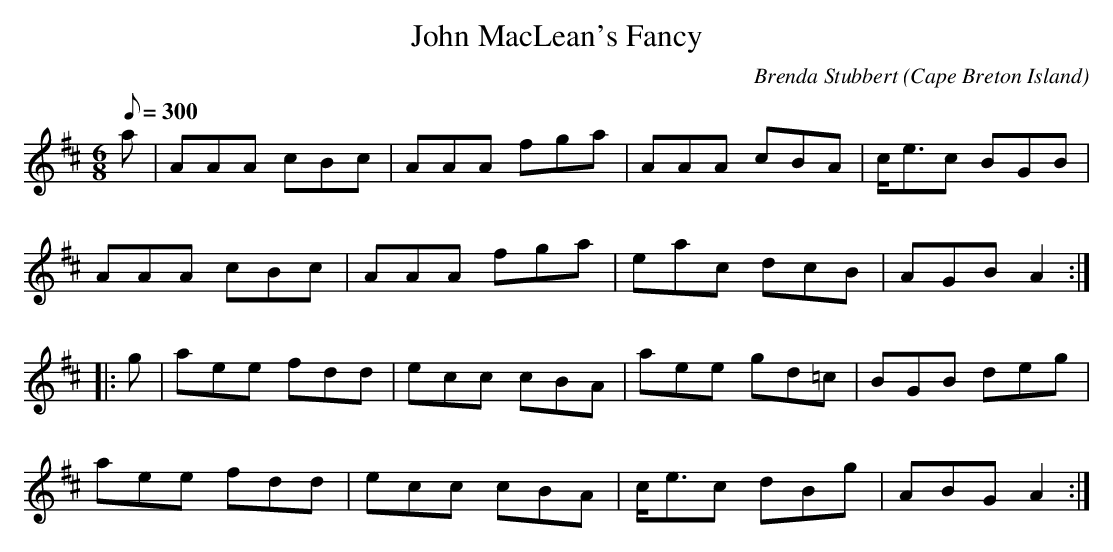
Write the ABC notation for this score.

X:1
T:John MacLean's Fancy
C:Brenda Stubbert
O:Cape Breton Island
L:1/8
Q:300
M:6/8
K:Amix
a|AAA cBc|AAA fga|AAA cBA|c<ec BGB|
AAA cBc|AAA fga|eac dcB|AGB A2:|
|:g|aee fdd|ecc cBA|aee gd=c|BGB deg|
aee fdd|ecc cBA|c<ec dBg|ABG A2:|
